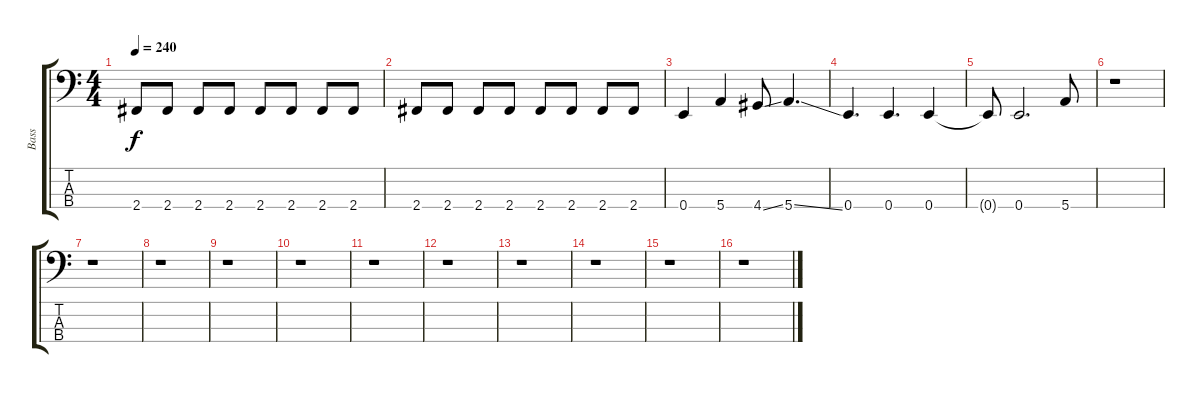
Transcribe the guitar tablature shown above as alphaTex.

\track ("Bass" "Bass") {instrument electricbassfinger}
\staff {score tabs}
\tuning (G2 D2 A1 E1) {hide}
\ts (4 4)
\tempo 240
\clef f4
\ks c
2.4.8{dy f} 2.4.8 2.4.8 2.4.8 2.4.8 2.4.8 2.4.8 2.4.8 |
2.4.8 2.4.8 2.4.8 2.4.8 2.4.8 2.4.8 2.4.8 2.4.8 |
0.4.4 5.4.4 4.4{ss}.8 5.4{ss}.4{d} |
0.4.4{d} 0.4.4{d} 0.4.4 |
0.4{t}.8 0.4.2{d} 5.4.8 |
r.1 |
r.1 |
r.1 |
r.1 |
r.1 |
r.1 |
r.1 |
r.1 |
r.1 |
r.1 |
r.1
